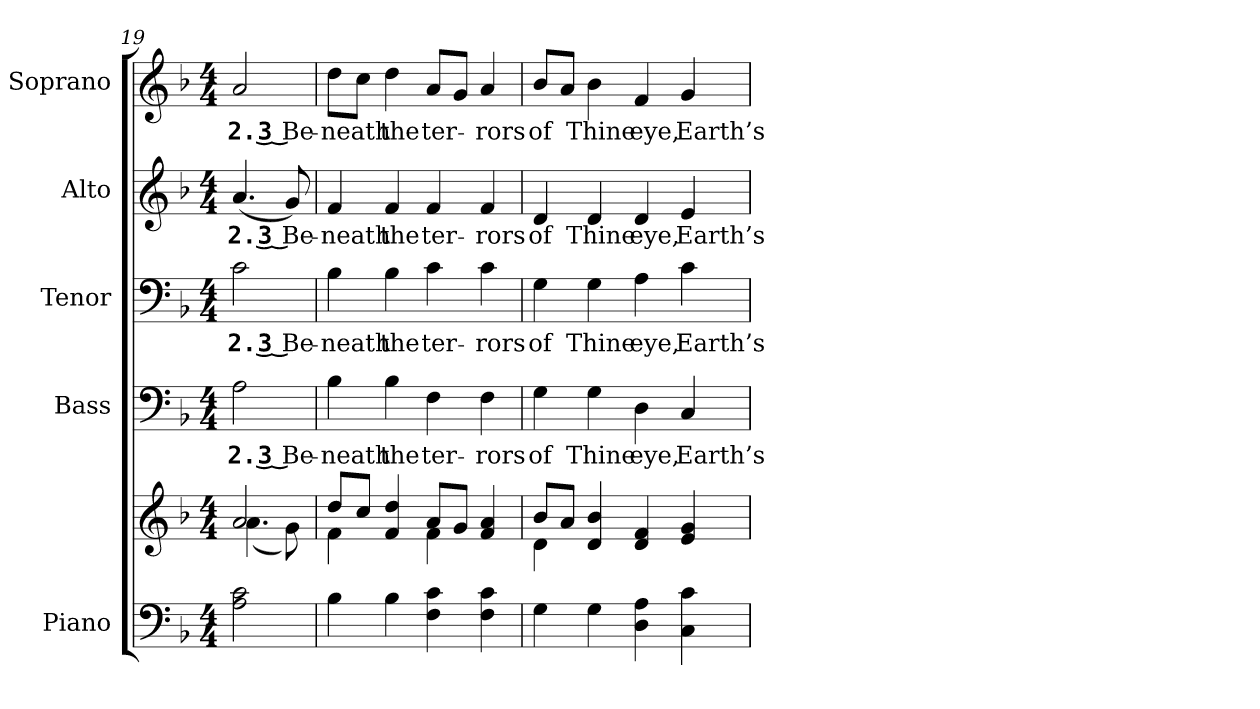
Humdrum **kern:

**kern	**kern	**kern	**text	**kern	**text	**kern	**text	**kern	**text
*part5	*part5	*part4	*part4	*part3	*part3	*part2	*part2	*part1	*part1
*staff6	*staff5	*staff4	*staff4	*staff3	*staff3	*staff2	*staff2	*staff1	*staff1
*I"Piano	*	*I"Bass	*	*I"Tenor	*	*I"Alto	*	*I"Soprano	*
*I'Pno.	*	*I'B.	*	*I'T.	*	*I'A.	*	*I'S.	*
*clefF4	*clefG2	*clefF4	*	*clefF4	*	*clefG2	*	*clefG2	*
*k[b-]	*k[b-]	*k[b-]	*	*k[b-]	*	*k[b-]	*	*k[b-]	*
*F:	*F:	*F:	*	*F:	*	*F:	*	*F:	*
*M4/4	*M4/4	*M4/4	*	*M4/4	*	*M4/4	*	*M4/4	*
=19	=19	=19	=19	=19	=19	=19	=19	=19	=19
*	*^	*	*	*	*	*	*	*	*
!	!	!	!	!LO:LY:b:color=#000000	!	!	!	!	!	!
!	!	!	!	!	!	!LO:LY:b:color=#000000	!	!	!	!
!	!	!	!	!	!	!	!	!LO:LY:b:color=#000000	!	!
!	!	!	!	!	!	!	!	!	!	!LO:LY:b:color=#000000
2Ai\ 2ci	2ai/	(4.ai\	2Ai\	2. 3 Be-	2ci\	2. 3 Be-	(4.ai/	2. 3 Be-	2ai/	2. 3 Be-
.	.	8gi\)	.	.	.	.	8gi/)	.	.	.
=20	=20	=20	=20	=20	=20	=20	=20	=20	=20	=20
!	!	!	!	!LO:LY:b:color=#000000	!	!	!	!	!	!
!	!	!	!	!	!	!LO:LY:b:color=#000000	!	!	!	!
!	!	!	!	!	!	!	!	!LO:LY:b:color=#000000	!	!
!	!	!	!	!	!	!	!	!	!	!LO:LY:b:color=#000000
4B-i\	8ddi/L	4fi\	4B-i\	-neath	4B-i\	-neath	4fi/	-neath	8ddi\L	-neath
.	8cci/J	.	.	.	.	.	.	.	8cci\J	.
!	!	!	!	!LO:LY:b:color=#000000	!	!	!	!	!	!
!	!	!	!	!	!	!LO:LY:b:color=#000000	!	!	!	!
!	!	!	!	!	!	!	!	!LO:LY:b:color=#000000	!	!
!	!	!	!	!	!	!	!	!	!	!LO:LY:b:color=#000000
4B-i\	4fi/ 4ddi	4ryy	4B-i\	the	4B-i\	the	4fi/	the	4ddi\	the
!	!	!	!	!LO:LY:b:color=#000000	!	!	!	!	!	!
!	!	!	!	!	!	!LO:LY:b:color=#000000	!	!	!	!
!	!	!	!	!	!	!	!	!LO:LY:b:color=#000000	!	!
!	!	!	!	!	!	!	!	!	!	!LO:LY:b:color=#000000
4Fi\ 4ci	8ai/L	4fi\	4Fi\	ter-	4ci\	ter-	4fi/	ter-	8ai/L	ter-
.	8gi/J	.	.	.	.	.	.	.	8gi/J	.
!	!	!	!	!LO:LY:b:color=#000000	!	!	!	!	!	!
!	!	!	!	!	!	!LO:LY:b:color=#000000	!	!	!	!
!	!	!	!	!	!	!	!	!LO:LY:b:color=#000000	!	!
!	!	!	!	!	!	!	!	!	!	!LO:LY:b:color=#000000
4Fi\ 4ci	4fi/ 4ai	4ryy	4Fi\	-rors	4ci\	-rors	4fi/	-rors	4ai/	-rors
!!LO:LB:g=z
=21	=21	=21	=21	=21	=21	=21	=21	=21	=21	=21
!	!	!	!	!LO:LY:b:color=#000000	!	!	!	!	!	!
!	!	!	!	!	!	!LO:LY:b:color=#000000	!	!	!	!
!	!	!	!	!	!	!	!	!LO:LY:b:color=#000000	!	!
!	!	!	!	!	!	!	!	!	!	!LO:LY:b:color=#000000
4Gi\	8b-i/L	4di\	4Gi\	of	4Gi\	of	4di/	of	8b-i/L	of
.	8ai/J	.	.	.	.	.	.	.	8ai/J	.
!	!	!	!	!LO:LY:b:color=#000000	!	!	!	!	!	!
!	!	!	!	!	!	!LO:LY:b:color=#000000	!	!	!	!
!	!	!	!	!	!	!	!	!LO:LY:b:color=#000000	!	!
!	!	!	!	!	!	!	!	!	!	!LO:LY:b:color=#000000
4Gi\	4di/ 4b-i	4ryy	4Gi\	Thine	4Gi\	Thine	4di/	Thine	4b-i\	Thine
!	!	!	!	!LO:LY:b:color=#000000	!	!	!	!	!	!
!	!	!	!	!	!	!LO:LY:b:color=#000000	!	!	!	!
!	!	!	!	!	!	!	!	!LO:LY:b:color=#000000	!	!
!	!	!	!	!	!	!	!	!	!	!LO:LY:b:color=#000000
4Di\ 4Ai	4di/ 4fi	2ryy	4Di\	eye,	4Ai\	eye,	4di/	eye,	4fi/	eye,
!	!	!	!	!LO:LY:b:color=#000000	!	!	!	!	!	!
!	!	!	!	!	!	!LO:LY:b:color=#000000	!	!	!	!
!	!	!	!	!	!	!	!	!LO:LY:b:color=#000000	!	!
!	!	!	!	!	!	!	!	!	!	!LO:LY:b:color=#000000
4Ci\ 4ci	4ei/ 4gi	.	4Ci/	Earth’s	4ci\	Earth’s	4ei/	Earth’s	4gi/	Earth’s
*	*v	*v	*	*	*	*	*	*	*	*
=	=	=	=	=	=	=	=	=	=
*-	*-	*-	*-	*-	*-	*-	*-	*-	*-
